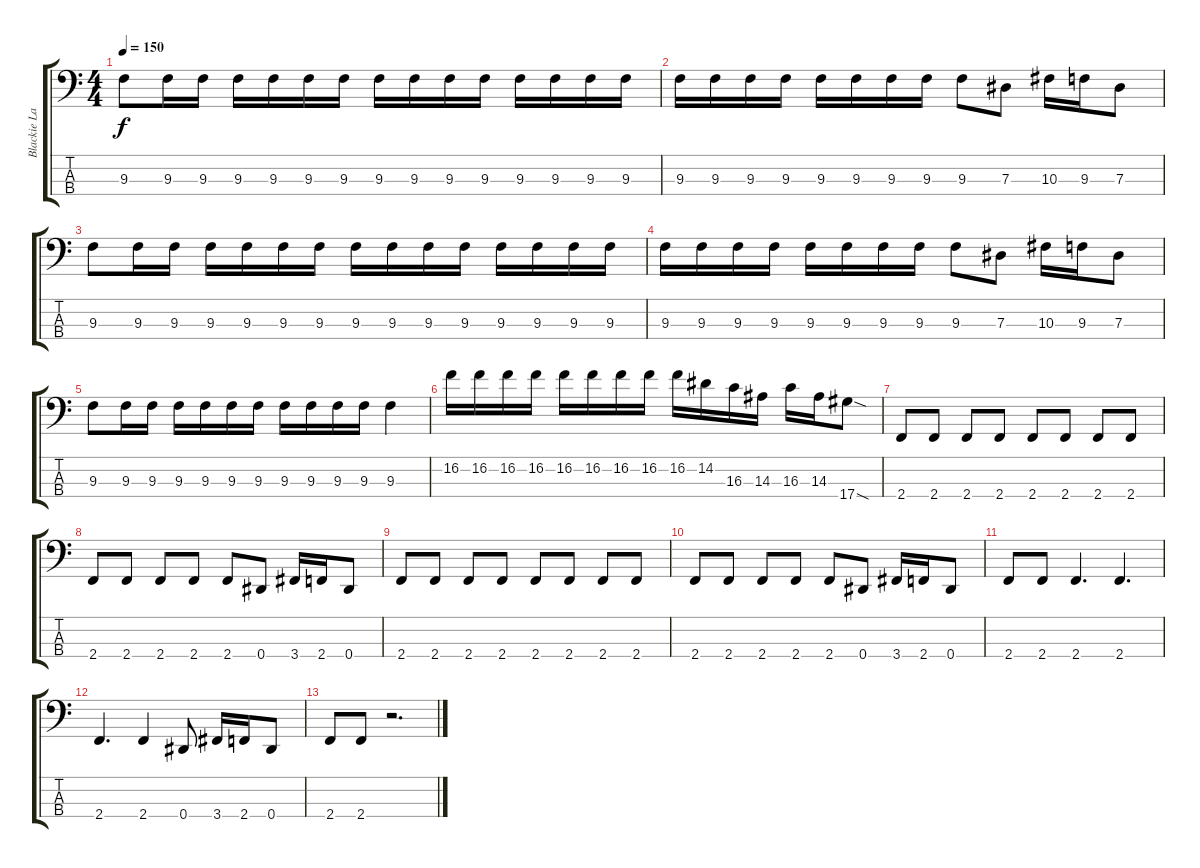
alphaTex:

\track ("Blackie Lawless (bass)" "Blackie La") {instrument electricbasspick}
\staff {score tabs}
\tuning (Gb2 Db2 Ab1 Eb1) {hide}
\ts (4 4)
\tempo 150
\clef f4
\ks c
9.3.8{dy f} 9.3.16 9.3.16 9.3.16 9.3.16 9.3.16 9.3.16 9.3.16 9.3.16 9.3.16 9.3.16 9.3.16 9.3.16 9.3.16 9.3.16 |
9.3.16 9.3.16 9.3.16 9.3.16 9.3.16 9.3.16 9.3.16 9.3.16 9.3.8 7.3.8 10.3.16 9.3.16 7.3.8 |
9.3.8 9.3.16 9.3.16 9.3.16 9.3.16 9.3.16 9.3.16 9.3.16 9.3.16 9.3.16 9.3.16 9.3.16 9.3.16 9.3.16 9.3.16 |
9.3.16 9.3.16 9.3.16 9.3.16 9.3.16 9.3.16 9.3.16 9.3.16 9.3.8 7.3.8 10.3.16 9.3.16 7.3.8 |
9.3.8 9.3.16 9.3.16 9.3.16 9.3.16 9.3.16 9.3.16 9.3.16 9.3.16 9.3.16 9.3.16 9.3.4 |
16.2.16 16.2.16 16.2.16 16.2.16 16.2.16 16.2.16 16.2.16 16.2.16 16.2.16 14.2.16 16.3.16 14.3.16 16.3.16 14.3.16 17.4{sod}.8 |
2.4.8 2.4.8 2.4.8 2.4.8 2.4.8 2.4.8 2.4.8 2.4.8 |
2.4.8 2.4.8 2.4.8 2.4.8 2.4.8 0.4.8 3.4.16 2.4.16 0.4.8 |
2.4.8 2.4.8 2.4.8 2.4.8 2.4.8 2.4.8 2.4.8 2.4.8 |
2.4.8 2.4.8 2.4.8 2.4.8 2.4.8 0.4.8 3.4.16 2.4.16 0.4.8 |
2.4.8 2.4.8 2.4.4{d} 2.4.4{d} |
2.4.4{d} 2.4.4 0.4.8 3.4.16 2.4.16 0.4.8 |
2.4.8 2.4.8 r.2{d}
